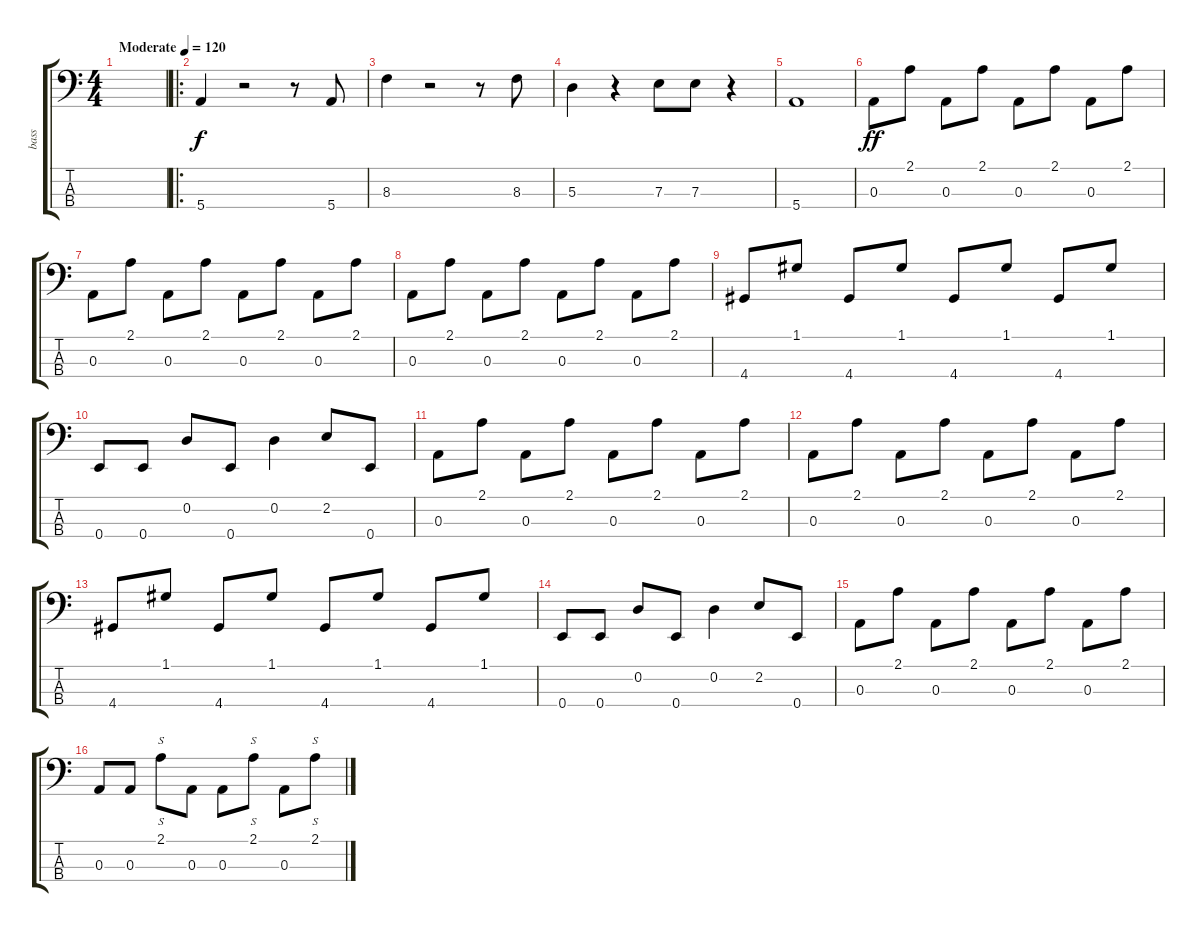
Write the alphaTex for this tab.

\track ("bass" "bass") {instrument electricbassfinger}
\staff {score tabs}
\tuning (G2 D2 A1 E1) {hide}
\ts (4 4)
\tempo (120 "Moderate")
\clef f4
\ks c
|
\ro
5.4.4 r.2 r.8 5.4.8 |
8.3.4 r.2 r.8 8.3.8 |
5.3.4 r.4 7.3.8 7.3.8 r.4 |
5.4.1 |
0.3.8{dy ff} 2.1.8 0.3.8 2.1.8 0.3.8 2.1.8 0.3.8 2.1.8 |
0.3.8 2.1.8 0.3.8 2.1.8 0.3.8 2.1.8 0.3.8 2.1.8 |
0.3.8 2.1.8 0.3.8 2.1.8 0.3.8 2.1.8 0.3.8 2.1.8 |
4.4.8 1.1.8 4.4.8 1.1.8 4.4.8 1.1.8 4.4.8 1.1.8 |
0.4.8 0.4.8 0.2.8 0.4.8 0.2.4 2.2.8 0.4.8 |
0.3.8 2.1.8 0.3.8 2.1.8 0.3.8 2.1.8 0.3.8 2.1.8 |
0.3.8 2.1.8 0.3.8 2.1.8 0.3.8 2.1.8 0.3.8 2.1.8 |
4.4.8 1.1.8 4.4.8 1.1.8 4.4.8 1.1.8 4.4.8 1.1.8 |
0.4.8 0.4.8 0.2.8 0.4.8 0.2.4 2.2.8 0.4.8 |
0.3.8 2.1.8 0.3.8 2.1.8 0.3.8 2.1.8 0.3.8 2.1.8 |
0.3.8 0.3.8 2.1.8{s instrument slapbass1} 0.3.8{instrument electricbassfinger} 0.3.8 2.1.8{s instrument slapbass1} 0.3.8{instrument electricbassfinger} 2.1.8{s instrument slapbass1}
